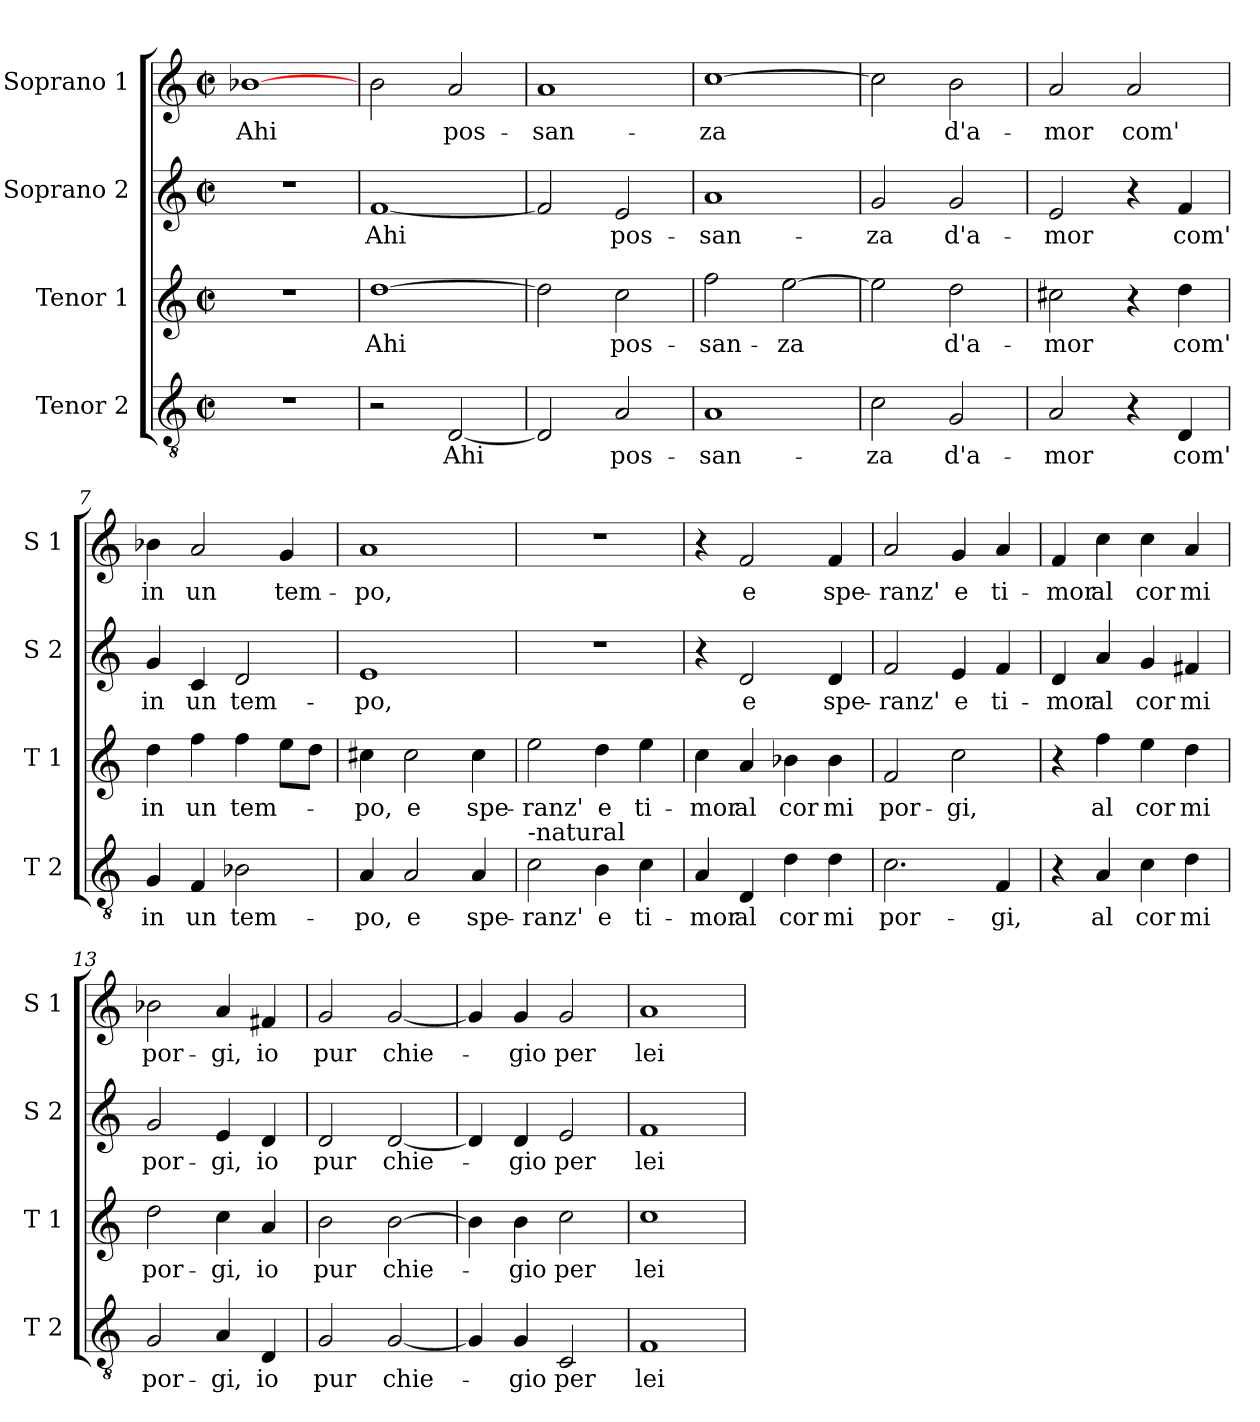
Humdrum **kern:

**kern	**text	**kern	**text	**kern	**text	**kern	**text
*part4	*part4	*part3	*part3	*part2	*part2	*part1	*part1
*staff4	*staff4	*staff3	*staff3	*staff2	*staff2	*staff1	*staff1
*I"Tenor 2	*	*I"Tenor 1	*	*I"Soprano 2	*	*I"Soprano 1	*
*I'T 2	*	*I'T 1	*	*I'S 2	*	*I'S 1	*
*clefGv2	*	*clefG2	*	*clefG2	*	*clefG2	*
*k[]	*	*k[]	*	*k[]	*	*k[]	*
*C:	*	*C:	*	*C:	*	*C:	*
*M2/2	*	*M2/2	*	*M2/2	*	*M2/2	*
*met(c|)	*	*met(c|)	*	*met(c|)	*	*met(c|)	*
=1	=1	=1	=1	=1	=1	=1	=1
!	!	!	!	!	!	!	!LO:LY:b
1r	.	1r	.	1r	.	[1b-X	Ahi
=2	=2	=2	=2	=2	=2	=2	=2
!	!	!	!LO:LY:b	!	!LO:LY:b	!	!
2r	.	[1dd	Ahi	[1f	Ahi	2b\	.
!	!LO:LY:b	!	!	!	!	!	!LO:LY:b
[2D/	Ahi	.	.	.	.	2a/	pos-
=3	=3	=3	=3	=3	=3	=3	=3
!	!	!	!	!	!	!	!LO:LY:b
2D/]	.	2dd\]	.	2f/]	.	1a	-san-
!	!LO:LY:b	!	!LO:LY:b	!	!LO:LY:b	!	!
2A/	pos-	2cc\	pos-	2e/	pos-	.	.
=4	=4	=4	=4	=4	=4	=4	=4
!	!LO:LY:b	!	!LO:LY:b	!	!LO:LY:b	!	!LO:LY:b
1A	-san-	2ff\	-san-	1a	-san-	[1cc	-za
!	!	!	!LO:LY:b	!	!	!	!
.	.	[2ee\	-za	.	.	.	.
=5	=5	=5	=5	=5	=5	=5	=5
!	!LO:LY:b	!	!	!	!LO:LY:b	!	!
2c\	-za	2ee\]	.	2g/	-za	2cc\]	.
!	!LO:LY:b	!	!LO:LY:b	!	!LO:LY:b	!	!LO:LY:b
2G/	d'a-	2dd\	d'a-	2g/	d'a-	2b\	d'a-
=6	=6	=6	=6	=6	=6	=6	=6
!	!LO:LY:b	!	!LO:LY:b	!	!LO:LY:b	!	!LO:LY:b
2A/	-mor	2cc#X\	-mor	2e/	-mor	2a/	-mor
!	!	!	!	!	!	!	!LO:LY:b
4r	.	4r	.	4r	.	2a/	com'
!	!LO:LY:b	!	!LO:LY:b	!	!LO:LY:b	!	!
4D/	com'	4dd\	com'	4f/	com'	.	.
!!LO:LB:g=z
=7	=7	=7	=7	=7	=7	=7	=7
!	!LO:LY:b	!	!LO:LY:b	!	!LO:LY:b	!	!LO:LY:b
4G/	in	4dd\	in	4g/	in	4b-X\	in
!	!LO:LY:b	!	!LO:LY:b	!	!LO:LY:b	!	!LO:LY:b
4F/	un	4ff\	un	4c/	un	2a/	un
!	!LO:LY:b	!	!LO:LY:b	!	!LO:LY:b	!	!
2B-X\	tem-	4ff\	tem-	2d/	tem-	.	.
!	!	!	!	!	!	!	!LO:LY:b
.	.	8ee\L	.	.	.	4g/	tem-
.	.	8dd\J	.	.	.	.	.
=8	=8	=8	=8	=8	=8	=8	=8
!	!LO:LY:b	!	!LO:LY:b	!	!LO:LY:b	!	!LO:LY:b
4A/	-po,	4cc#X\	-po,	1e	-po,	1a	-po,
!	!LO:LY:b	!	!LO:LY:b	!	!	!	!
2A/	e	2cc#\	e	.	.	.	.
!	!LO:LY:b	!	!LO:LY:b	!	!	!	!
4A/	spe-	4cc#\	spe-	.	.	.	.
=9	=9	=9	=9	=9	=9	=9	=9
!LO:TX:a:t=-natural	!	!	!	!	!	!	!
!	!LO:LY:b	!	!LO:LY:b	!	!	!	!
2c\	-ranz'	2ee\	-ranz'	1r	.	1r	.
!	!LO:LY:b	!	!LO:LY:b	!	!	!	!
4B\	e	4dd\	e	.	.	.	.
!	!LO:LY:b	!	!LO:LY:b	!	!	!	!
4c\	ti-	4ee\	ti-	.	.	.	.
=10	=10	=10	=10	=10	=10	=10	=10
!	!LO:LY:b	!	!LO:LY:b	!	!	!	!
4A/	-mor	4cc\	-mor	4r	.	4r	.
!	!LO:LY:b	!	!LO:LY:b	!	!LO:LY:b	!	!LO:LY:b
4D/	al	4a/	al	2d/	e	2f/	e
!	!LO:LY:b	!	!LO:LY:b	!	!	!	!
4d\	cor	4b-X\	cor	.	.	.	.
!	!LO:LY:b	!	!LO:LY:b	!	!LO:LY:b	!	!LO:LY:b
4d\	mi	4b-\	mi	4d/	spe-	4f/	spe-
=11	=11	=11	=11	=11	=11	=11	=11
!	!LO:LY:b	!	!LO:LY:b	!	!LO:LY:b	!	!LO:LY:b
2.c\	por-	2f/	por-	2f/	-ranz'	2a/	-ranz'
!	!	!	!LO:LY:b	!	!LO:LY:b	!	!LO:LY:b
.	.	2cc\	-gi,	4e/	e	4g/	e
!	!LO:LY:b	!	!	!	!LO:LY:b	!	!LO:LY:b
4F/	-gi,	.	.	4f/	ti-	4a/	ti-
=12	=12	=12	=12	=12	=12	=12	=12
!	!	!	!	!	!LO:LY:b	!	!LO:LY:b
4r	.	4r	.	4d/	-mor	4f/	-mor
!	!LO:LY:b	!	!LO:LY:b	!	!LO:LY:b	!	!LO:LY:b
4A/	al	4ff\	al	4a/	al	4cc\	al
!	!LO:LY:b	!	!LO:LY:b	!	!LO:LY:b	!	!LO:LY:b
4c\	cor	4ee\	cor	4g/	cor	4cc\	cor
!	!LO:LY:b	!	!LO:LY:b	!	!LO:LY:b	!	!LO:LY:b
4d\	mi	4dd\	mi	4f#X/	mi	4a/	mi
!!LO:LB:g=z
=13	=13	=13	=13	=13	=13	=13	=13
!	!LO:LY:b	!	!LO:LY:b	!	!LO:LY:b	!	!LO:LY:b
2G/	por-	2dd\	por-	2g/	por-	2b-X\	por-
!	!LO:LY:b	!	!LO:LY:b	!	!LO:LY:b	!	!LO:LY:b
4A/	-gi,	4cc\	-gi,	4e/	-gi,	4a/	-gi,
!	!LO:LY:b	!	!LO:LY:b	!	!LO:LY:b	!	!LO:LY:b
4D/	io	4a/	io	4d/	io	4f#X/	io
=14	=14	=14	=14	=14	=14	=14	=14
!	!LO:LY:b	!	!LO:LY:b	!	!LO:LY:b	!	!LO:LY:b
2G/	pur	2b\	pur	2d/	pur	2g/	pur
!	!LO:LY:b	!	!LO:LY:b	!	!LO:LY:b	!	!LO:LY:b
[2G/	chie-	[2b\	chie-	[2d/	chie-	[2g/	chie-
=15	=15	=15	=15	=15	=15	=15	=15
4G/]	.	4b\]	.	4d/]	.	4g/]	.
!	!LO:LY:b	!	!LO:LY:b	!	!LO:LY:b	!	!LO:LY:b
4G/	-gio	4b\	-gio	4d/	-gio	4g/	-gio
!	!LO:LY:b	!	!LO:LY:b	!	!LO:LY:b	!	!LO:LY:b
2C/	per	2cc\	per	2e/	per	2g/	per
=16	=16	=16	=16	=16	=16	=16	=16
!	!LO:LY:b	!	!LO:LY:b	!	!LO:LY:b	!	!LO:LY:b
1F	lei	1cc	lei	1f	lei	1a	lei
=	=	=	=	=	=	=	=
*-	*-	*-	*-	*-	*-	*-	*-
